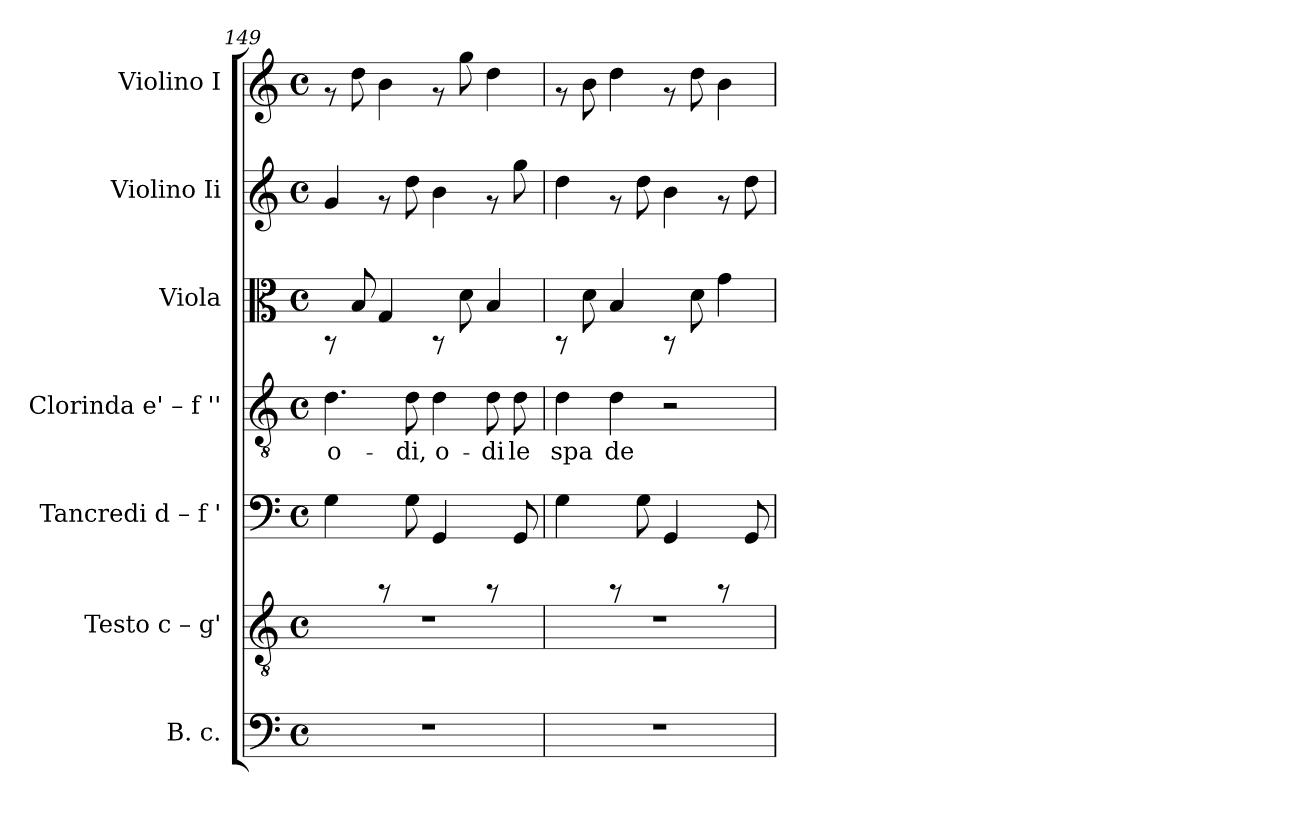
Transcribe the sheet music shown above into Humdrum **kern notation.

**kern	**kern	**kern	**kern	**text	**kern	**kern	**kern	**text
*part7	*part6	*part5	*part4	*part4	*part3	*part2	*part1	*part1
*staff7	*staff6	*staff5	*staff4	*staff4	*staff3	*staff2	*staff1	*staff1
*I"B. c.	*I"Testo  c – g'	*I"Tancredi  d – f '	*I"Clorinda  e' – f ''	*	*I"Viola	*I"Violino Ii	*I"Violino I	*
*clefF4	*clefGv2	*clefF4	*clefGv2	*	*clefC3	*clefG2	*clefG2	*
*k[]	*k[]	*k[]	*k[]	*	*k[]	*k[]	*k[]	*
*C:	*C:	*C:	*C:	*	*C:	*C:	*C:	*
*M4/4	*M4/4	*M4/4	*M4/4	*	*M4/4	*M4/4	*M4/4	*
*met(c)	*met(c)	*met(c)	*met(c)	*	*met(c)	*met(c)	*met(c)	*
=149	=149	=149	=149	=149	=149	=149	=149	=149
!	!	!	!	!LO:LY:b:cj	!	!	!	!
1r	1r	4G\	4.d\	o-	8rAA	4g/	8rf	.
!	!	!	!	!	!	!	!	!LO:LY:b:cj
.	.	.	.	.	8B/	.	8dd\	.
!	!	!	!	!	!	!	!	!LO:LY:b:cj
.	.	8rCCC	.	.	4G/	8rf	4b\	.
!	!	!	!	!LO:LY:b:cj	!	!	!	!
.	.	8G\	8d\	-di,	.	8dd\	.	.
!	!	!	!	!LO:LY:b:cj	!	!	!	!
.	.	4GG/	4d\	o-	8rAA	4b\	8rf	.
!	!	!	!	!	!	!	!	!LO:LY:b:cj
.	.	.	.	.	8d\	.	8gg\	.
!	!	!	!	!LO:LY:b:cj	!	!	!	!LO:LY:b:cj
.	.	8rCCC	8d\	-di	4B/	8rf	4dd\	.
!	!	!	!	!LO:LY:b:cj	!	!	!	!
.	.	8GG/	8d\	le	.	8gg\	.	.
!!LO:PB:g=z
=150	=150	=150	=150	=150	=150	=150	=150	=150
!	!	!	!	!LO:LY:b:cj	!	!	!	!
1r	1r	4G\	4d\	spa	8rAA	4dd\	8rf	.
!	!	!	!	!	!	!	!	!LO:LY:b:cj
.	.	.	.	.	8d\	.	8b\	.
!	!	!	!	!LO:LY:b:cj	!	!	!	!LO:LY:b:cj
.	.	8rCCC	4d\	de	4B/	8rf	4dd\	.
.	.	8G\	.	.	.	8dd\	.	.
.	.	4GG/	2r	.	8rAA	4b\	8rf	.
!	!	!	!	!	!	!	!	!LO:LY:b:cj
.	.	.	.	.	8d\	.	8dd\	.
!	!	!	!	!	!	!	!	!LO:LY:b:cj
.	.	8rCCC	.	.	4g\	8rf	4b\	.
.	.	8GG/	.	.	.	8dd\	.	.
=	=	=	=	=	=	=	=	=
*-	*-	*-	*-	*-	*-	*-	*-	*-
